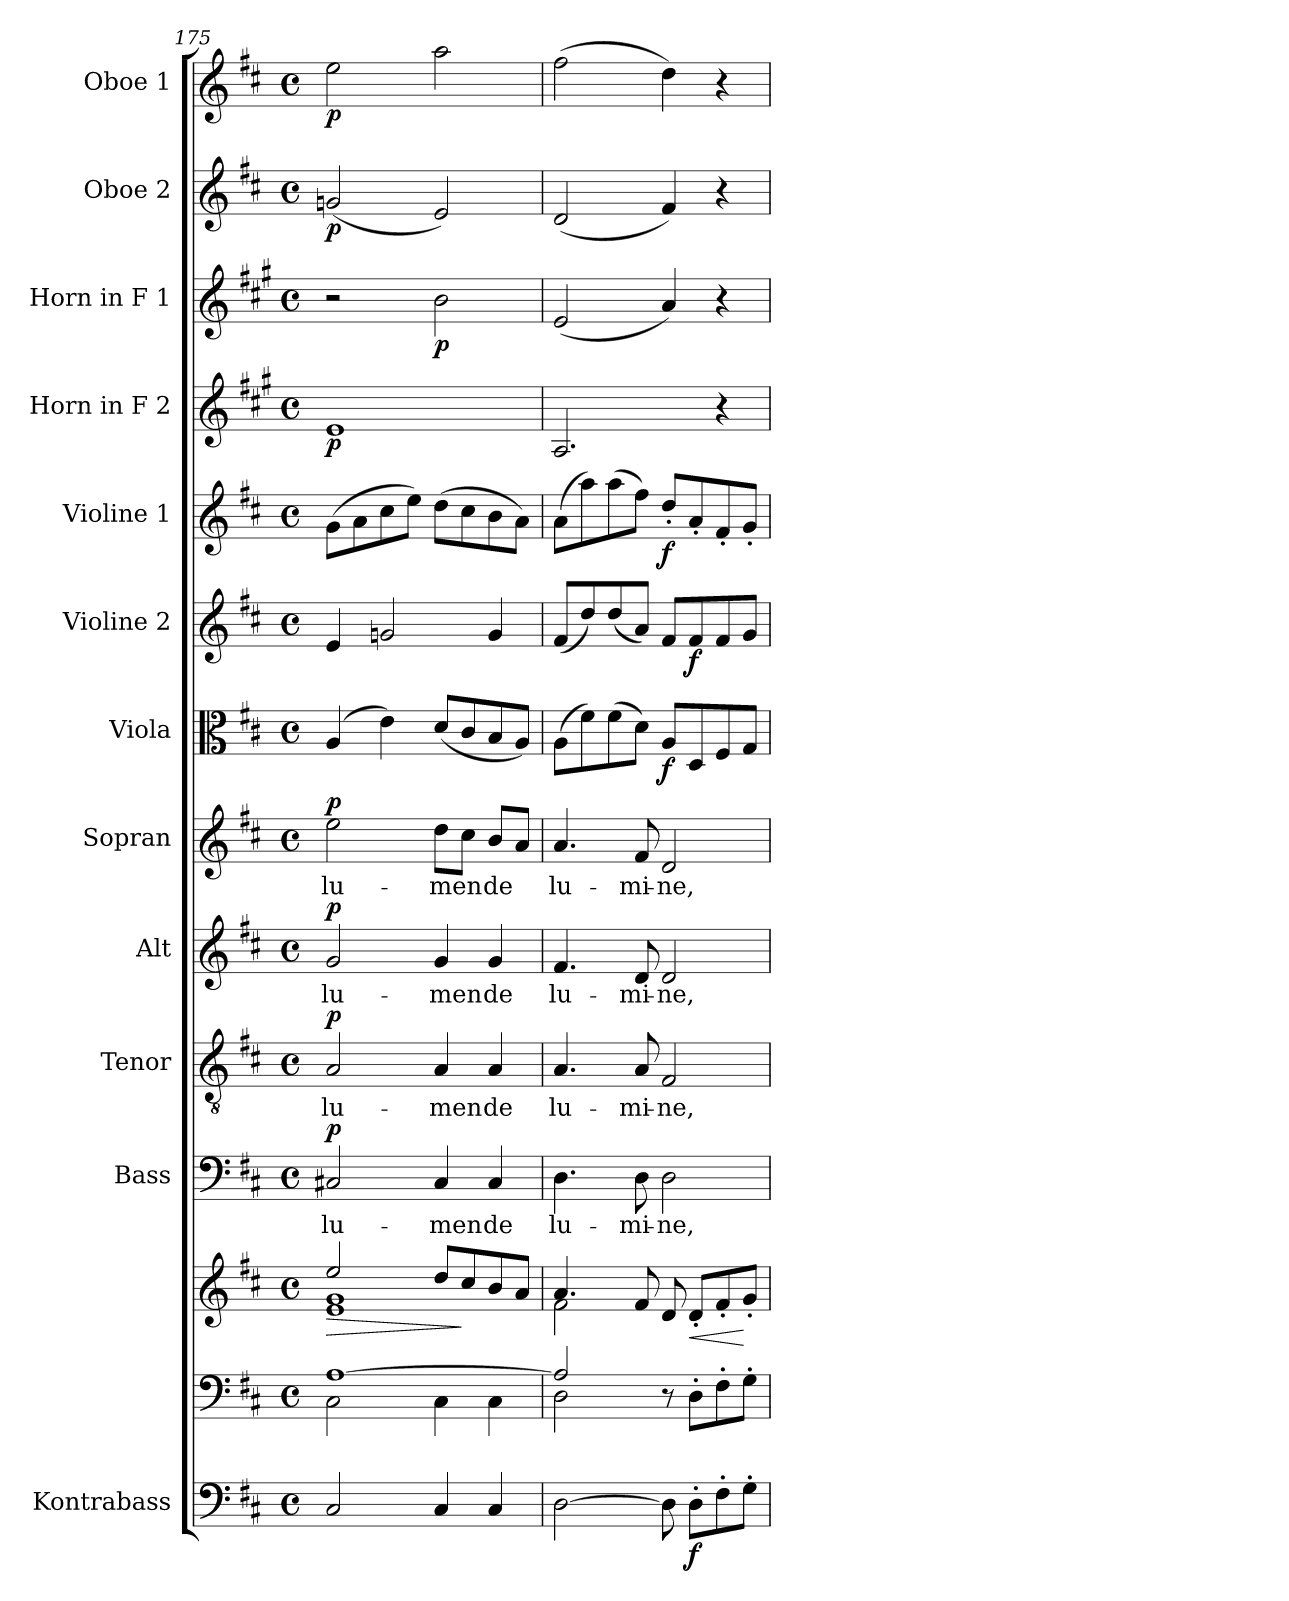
**kern	**dynam	**kern	**kern	**dynam	**kern	**text	**dynam	**kern	**text	**dynam	**kern	**text	**dynam	**kern	**text	**dynam	**kern	**dynam	**kern	**dynam	**kern	**dynam	**kern	**dynam	**kern	**dynam	**kern	**dynam	**kern	**dynam
*part13	*part13	*part12	*part12	*part12	*part11	*part11	*part11	*part10	*part10	*part10	*part9	*part9	*part9	*part8	*part8	*part8	*part7	*part7	*part6	*part6	*part5	*part5	*part4	*part4	*part3	*part3	*part2	*part2	*part1	*part1
*staff14	*staff14	*staff13	*staff12	*staff12/13	*staff11	*staff11	*staff11	*staff10	*staff10	*staff10	*staff9	*staff9	*staff9	*staff8	*staff8	*staff8	*staff7	*staff7	*staff6	*staff6	*staff5	*staff5	*staff4	*staff4	*staff3	*staff3	*staff2	*staff2	*staff1	*staff1
*I"Kontrabass	*	*	*	*	*I"Bass	*	*	*I"Tenor	*	*	*I"Alt	*	*	*I"Sopran	*	*	*I"Viola	*	*I"Violine 2	*	*I"Violine 1	*	*I"Horn in F 2	*	*I"Horn in F 1	*	*I"Oboe 2	*	*I"Oboe 1	*
*I'Kb.	*	*	*	*	*I'B.	*	*	*I'T.	*	*	*I'A.	*	*	*I'S.	*	*	*I'Vla.	*	*I'Vl. 2	*	*I'Vl. 1	*	*	*	*	*	*I'Ob. 2	*	*I'Ob. 1	*
*clefF4	*	*clefF4	*clefG2	*	*clefF4	*	*	*clefGv2	*	*	*clefG2	*	*	*clefG2	*	*	*clefC3	*	*clefG2	*	*clefG2	*	*clefG2	*	*clefG2	*	*clefG2	*	*clefG2	*
*ITrd7c12	*	*	*	*	*	*	*	*	*	*	*	*	*	*	*	*	*	*	*	*	*	*	*ITrd4c7	*	*ITrd4c7	*	*	*	*	*
*k[f#c#]	*	*k[f#c#]	*k[f#c#]	*	*k[f#c#]	*	*	*k[f#c#]	*	*	*k[f#c#]	*	*	*k[f#c#]	*	*	*k[f#c#]	*	*k[f#c#]	*	*k[f#c#]	*	*k[f#c#]	*	*k[f#c#]	*	*k[f#c#]	*	*k[f#c#]	*
*D:	*	*D:	*D:	*	*D:	*	*	*D:	*	*	*D:	*	*	*D:	*	*	*D:	*	*D:	*	*D:	*	*D:	*	*D:	*	*D:	*	*D:	*
*M4/4	*	*M4/4	*M4/4	*	*M4/4	*	*	*M4/4	*	*	*M4/4	*	*	*M4/4	*	*	*M4/4	*	*M4/4	*	*M4/4	*	*M4/4	*	*M4/4	*	*M4/4	*	*M4/4	*
*met(c)	*	*met(c)	*met(c)	*	*met(c)	*	*	*met(c)	*	*	*met(c)	*	*	*met(c)	*	*	*met(c)	*	*met(c)	*	*met(c)	*	*met(c)	*	*met(c)	*	*met(c)	*	*met(c)	*
=175	=175	=175	=175	=175	=175	=175	=175	=175	=175	=175	=175	=175	=175	=175	=175	=175	=175	=175	=175	=175	=175	=175	=175	=175	=175	=175	=175	=175	=175	=175
*	*	*^	*	*	*	*	*	*	*	*	*	*	*	*	*	*	*	*	*	*	*	*	*	*	*	*	*	*	*	*
!	!	!	!	!	!LO:HP:b	!	!LO:LY:b	!LO:DY:a	!	!LO:LY:b	!LO:DY:a	!	!LO:LY:b	!LO:DY:a	!	!LO:LY:b	!LO:DY:a	!	!	!	!	!	!	!	!LO:DY:b	!	!	!	!LO:DY:b	!	!LO:DY:b
*	*	*	*	*^	*	*	*	*	*	*	*	*	*	*	*	*	*	*	*	*	*	*	*	*	*	*	*	*	*	*	*
2CC#/	.	[>1A	2C#\	2ee!/	1e 1g	>	2C#X/	lu-	p	2A/	lu-	p	2g/	lu-	p	2ee\	lu-	p	(4A/	.	4e/	.	(>8g\L	.	1A	p	2r	.	(<2gn/	p	2ee\	p
.	.	.	.	.	.	.	.	.	.	.	.	.	.	.	.	.	.	.	.	.	.	.	8a\	.	.	.	.	.	.	.	.	.
.	.	.	.	.	.	.	.	.	.	.	.	.	.	.	.	.	.	.	4e\)	.	2gn/	.	8cc#\	.	.	.	.	.	.	.	.	.
.	.	.	.	.	.	.	.	.	.	.	.	.	.	.	.	.	.	.	.	.	.	.	8ee\J)	.	.	.	.	.	.	.	.	.
!	!	!	!	!	!	!	!	!LO:LY:b	!	!	!LO:LY:b	!	!	!LO:LY:b	!	!	!LO:LY:b	!	!	!	!	!	!	!	!	!	!	!LO:DY:b	!	!	!	!
4CC#/	.	.	4C#\	8dd!/L	.	.	4C#/	-men	.	4A/	-men	.	4g/	-men	.	8dd\L	-men	.	(<8d/L	.	.	.	(>8dd\L	.	.	.	2e\	p	2e/)	.	2aa\	.
.	.	.	.	8cc#!/	.	]	.	.	.	.	.	.	.	.	.	8cc#\J	.	.	8c#/	.	.	.	8cc#\	.	.	.	.	.	.	.	.	.
!	!	!	!	!	!	!	!	!LO:LY:b	!	!	!LO:LY:b	!	!	!LO:LY:b	!	!	!LO:LY:b	!	!	!	!	!	!	!	!	!	!	!	!	!	!	!
4CC#/	.	.	4C#\	8b!/	.	.	4C#/	de	.	4A/	de	.	4g/	de	.	8b/L	de	.	8B/	.	4g/	.	8b\	.	.	.	.	.	.	.	.	.
.	.	.	.	8a!/J	.	.	.	.	.	.	.	.	.	.	.	8a/J	.	.	8A/J)	.	.	.	8a\J)	.	.	.	.	.	.	.	.	.
=176	=176	=176	=176	=176	=176	=176	=176	=176	=176	=176	=176	=176	=176	=176	=176	=176	=176	=176	=176	=176	=176	=176	=176	=176	=176	=176	=176	=176	=176	=176	=176	=176
!	!	!	!	!	!	!	!	!LO:LY:b	!	!	!LO:LY:b	!	!	!LO:LY:b	!	!	!LO:LY:b	!	!	!	!	!	!	!	!	!	!	!	!	!	!	!
[2DD\	.	2A/]	2D\	4.a!/	2f#\	.	4.D\	lu-	.	4.A/	lu-	.	4.f#/	lu-	.	4.a/	lu-	.	(>8A\L	.	(<8f#/L	.	(>8a\L	.	2.D/	.	(<2A/	.	(<2d/	.	(>2ff#\	.
.	.	.	.	.	.	.	.	.	.	.	.	.	.	.	.	.	.	.	8f#\)	.	8dd/)	.	8aa\)	.	.	.	.	.	.	.	.	.
.	.	.	.	.	.	.	.	.	.	.	.	.	.	.	.	.	.	.	(>8f#\	.	(<8dd/	.	(>8aa\	.	.	.	.	.	.	.	.	.
!	!	!	!	!	!	!	!	!LO:LY:b	!	!	!LO:LY:b	!	!	!LO:LY:b	!	!	!LO:LY:b	!	!	!	!	!	!	!	!	!	!	!	!	!	!	!
.	.	.	.	8f#!/	.	.	8D\	-mi-	.	8A/	-mi-	.	8d/	-mi-	.	8f#/	-mi-	.	8d\J)	.	8a/J)	.	8ff#\J)	.	.	.	.	.	.	.	.	.
!	!	!	!	!	!	!	!	!LO:LY:b	!	!	!LO:LY:b	!	!	!LO:LY:b	!	!	!LO:LY:b	!	!	!LO:DY:b	!	!	!	!LO:DY:b	!	!	!	!	!	!	!	!
8DD\]	.	2ryy	8r	8d!/	2ryy	.	2D\	-ne,	.	2F#/	-ne,	.	2d/	-ne,	.	2d/	-ne,	.	8A/L	f	8f#/L	.	8dd'</L	f	.	.	4d/)	.	4f#/)	.	4dd\)	.
!	!LO:DY:b	!	!	!	!	!LO:HP:b	!	!	!	!	!	!	!	!	!	!	!	!	!	!	!	!LO:DY:b	!	!	!	!	!	!	!	!	!	!
8DD'>\L	f	.	8D'>\L	8d'</L	.	<	.	.	.	.	.	.	.	.	.	.	.	.	8D/	.	8f#/	f	8a'</	.	.	.	.	.	.	.	.	.
8FF#'>\	.	.	8F#'>\	8f#'</	.	.	.	.	.	.	.	.	.	.	.	.	.	.	8F#/	.	8f#/	.	8f#'</	.	4r	.	4r	.	4r	.	4r	.
8GG'>\J	.	.	8G'>\J	8g'</J	.	[	.	.	.	.	.	.	.	.	.	.	.	.	8G/J	.	8g/J	.	8g'</J	.	.	.	.	.	.	.	.	.
*	*	*v	*v	*	*	*	*	*	*	*	*	*	*	*	*	*	*	*	*	*	*	*	*	*	*	*	*	*	*	*	*	*
*	*	*	*v	*v	*	*	*	*	*	*	*	*	*	*	*	*	*	*	*	*	*	*	*	*	*	*	*	*	*	*	*
=	=	=	=	=	=	=	=	=	=	=	=	=	=	=	=	=	=	=	=	=	=	=	=	=	=	=	=	=	=	=
*-	*-	*-	*-	*-	*-	*-	*-	*-	*-	*-	*-	*-	*-	*-	*-	*-	*-	*-	*-	*-	*-	*-	*-	*-	*-	*-	*-	*-	*-	*-
